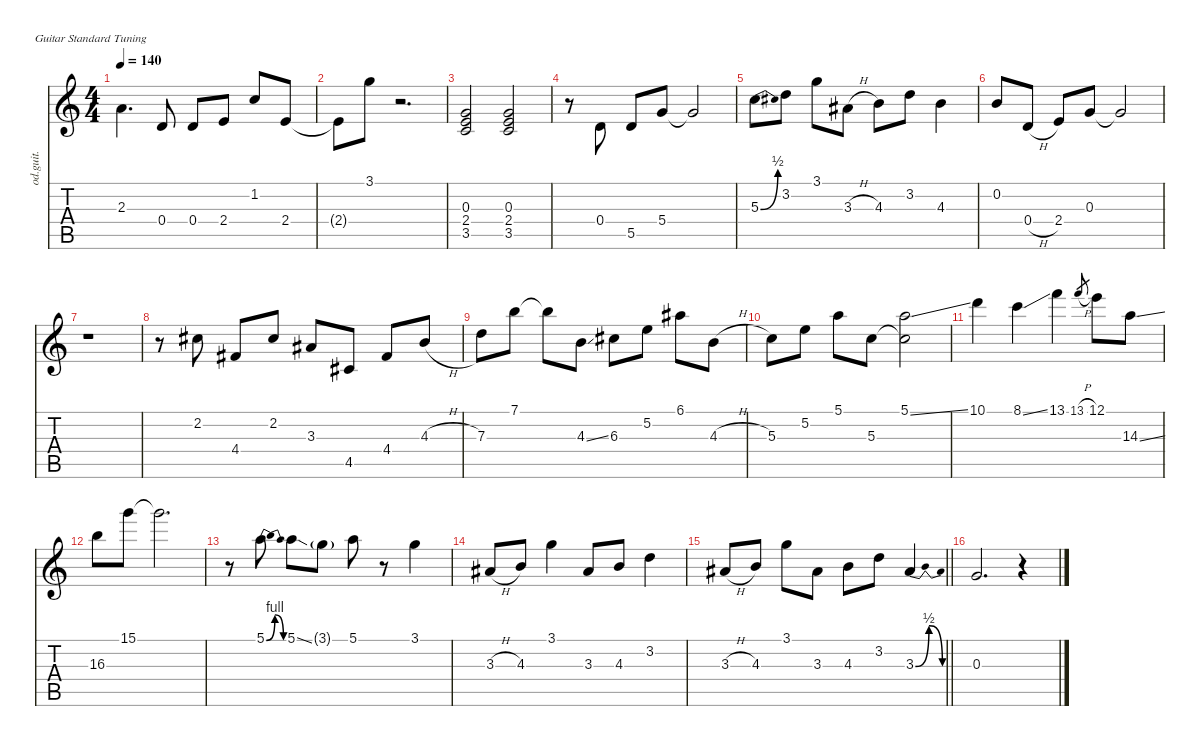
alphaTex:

\defaultSystemsLayout 4
\hideDynamics
\bracketExtendMode nobrackets
\otherSystemsTrackNameOrientation horizontal
\track ("Guitar I" "od.guit.") {defaultSystemsLayout 4 instrument overdrivenguitar}
\staff {score tabs}
\tuning (E4 B3 G3 D3 A2 E2)
\ts (4 4)
\tempo 140
\clef g2
\ks c
2.3{t}.4{d dy f beam Down} 0.4.8{beam Up} 0.4.8{beam Up} 2.4.8{beam Up} 1.2.8{beam Up} 2.4.8{beam Up} |
2.4{t}.8{beam Down} 3.1.8{beam Down} r.2{d beam Down} |
(0.3 2.4 3.5).2{beam Up} (0.3 2.4 3.5).2{beam Up} |
r.8{beam Down} 0.4.8{beam Up} 5.5.8{beam Up} 5.4.8{beam Up} 5.4{t}.2{beam Up} |
5.3{be (bend 0 0 19.999999199999998 2)}.8{beam Down} 3.2.8{beam Down} 3.1.8{beam Down} 3.3{h acc #}.8{beam Down} 4.3.8{beam Down} 3.2.8{beam Down} 4.3.4{beam Down} |
0.2.8{beam Up} 0.4{h}.8{beam Up} 2.4.8{beam Up} 0.3.8{beam Up} 0.3{t}.2{beam Up} |
r.1{beam Down} |
r.8{beam Down} 2.2{acc #}.8{beam Down} 4.4{acc #}.8{beam Up} 2.2{acc #}.8{beam Up} 3.3{acc #}.8{beam Up} 4.5{acc #}.8{beam Up} 4.4{acc #}.8{beam Up} 4.3{h}.8{beam Up} |
7.3.8{beam Down} 7.1.8{beam Down} 7.1{t}.8{beam Down} 4.3{ss}.8{beam Down} 6.3{acc #}.8{beam Down} 5.2.8{beam Down} 6.1{acc #}.8{beam Down} 4.3{h}.8{beam Down} |
5.3.8{beam Down} 5.2.8{beam Down} 5.1.8{beam Down} 5.3.8{beam Down} (5.1{ss} 5.3{t}).2{beam Down} |
10.1.4{beam Down} 8.1{ss}.4{beam Down} 13.1.4{beam Down} 13.1{h}.8{gr dy mf beam Up} 12.1.8{dy f beam Down} 14.3{ss}.8{beam Down} |
16.3.8{beam Down} 15.1.8{beam Down} 15.1{t}.2{d beam Down} |
r.8{beam Down} 5.1{be (bendrelease 0 0 15 4 30 4 60 0)}.8{beam Down} 5.1{ss}.8{dy mf beam Down} 3.1{g}.8{dy p beam Down} 5.1.8{dy f beam Down} r.8{beam Down} 3.1.4{beam Down} |
3.3{h acc #}.8{beam Up} 4.3.8{beam Up} 3.1.4{beam Down} 3.3{acc #}.8{beam Up} 4.3.8{beam Up} 3.2.4{beam Down} |
\barLineRight lightlight
3.3{h acc #}.8{beam Up} 4.3.8{beam Up} 3.1.8{beam Down} 3.3{acc #}.8{beam Down} 4.3.8{beam Down} 3.2.8{beam Down} 3.3{be (bendrelease 1.2 0 10.2 2 20.4 2 30 0) acc #}.4{beam Up} |
0.3.2{d beam Up} r.4{beam Up}
